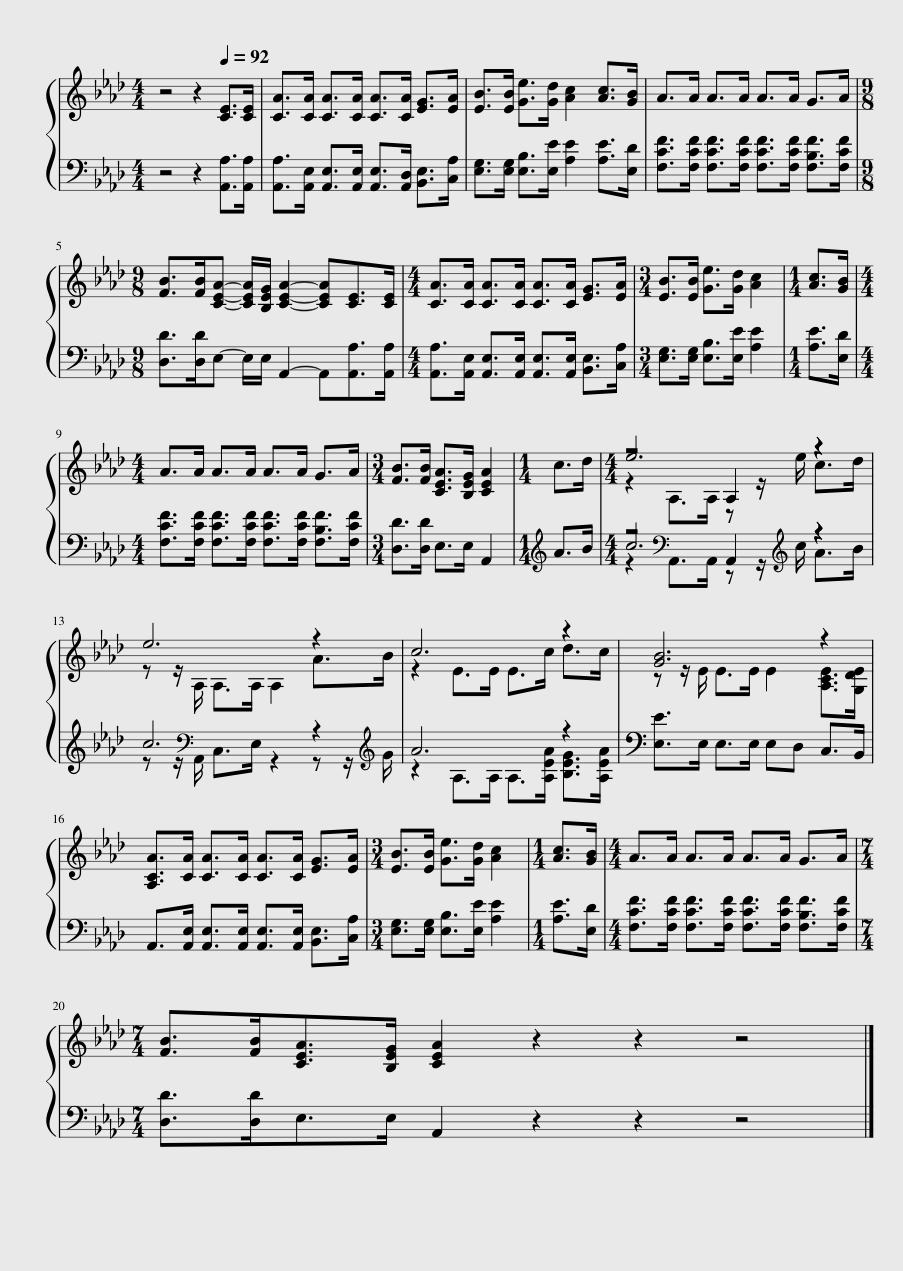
X:1
%%score { ( 1 3 4 ) | ( 2 5 6 ) }
L:1/8
M:4/4
I:linebreak $
K:Ab
V:1 treble
V:3 treble
V:4 treble
V:2 bass
V:5 bass
V:6 bass
V:1
 z4 z2[Q:1/4=92] [CE]>[CE] | [CA]>[CA] [CA]>[CA] [CA]>[CA] [EG]>[EA] | [EB]>[EB] [Ge]>[Gd] [Ac]2 [Ac]>[GB] | A>A A>A A>A G>A |$[M:9/8] [FB]>[FB][CEA]- [CEA]/[B,EG]/ [CEA]2- [CEA][CE]>[CE] | %5
[M:4/4] [CA]>[CA] [CA]>[CA] [CA]>[CA] [EG]>[EA] |[M:3/4] [EB]>[EB] [Ge]>[Gd] [Ac]2 |[M:1/4] [Ac]>[GB] |$[M:4/4] A>A A>A A>A G>A |[M:3/4] [FB]>[FB] [CEA]>[B,EG] [CEA]2 | %10
[M:1/4] c>d |[M:4/4] e6 z2 |$ e6 z2 | c6 z2 | [GB]6 z2 |$ %15
 [A,CA]>[CA] [CA]>[CA] [CA]>[CA] [EG]>[EA] |[M:3/4] [EB]>[EB] [Ge]>[Gd] [Ac]2 |[M:1/4] [Ac]>[GB] |[M:4/4] A>A A>A A>A G>A |$[M:7/4] [FB]>[FB][CEA]>[B,EG] [CEA]2 z2 z2 z4 |] %20
V:2
 z4 z2 [A,,A,]>[A,,A,] | [A,,A,]>[A,,E,] [A,,E,]>[A,,E,] [A,,E,]>[A,,D,] [B,,E,]>[C,A,] | [E,G,]>[E,G,] [E,B,]>[E,E] [A,E]2 [A,E]>[E,D] | [F,CF]>[F,CF] [F,CF]>[F,CF] [F,CF]>[F,CF] [F,B,F]>[F,CF] |$[M:9/8] [D,D]>[D,D]E,- E,/E,/ A,,2- A,,[A,,A,]>[A,,A,] | %5
[M:4/4] [A,,A,]>[A,,E,] [A,,E,]>[A,,E,] [A,,E,]>[A,,E,] [B,,E,]>[C,A,] |[M:3/4] [E,G,]>[E,G,] [E,B,]>[E,E] [A,E]2 |[M:1/4] [A,E]>[E,D] |$[M:4/4] [F,CF]>[F,CF] [F,CF]>[F,CF] [F,CF]>[F,CF] [F,B,F]>[F,CF] |[M:3/4] [D,D]>[D,D] E,>E, A,,2 | %10
[M:1/4][K:treble] A>B |[M:4/4] c6[K:bass][K:treble] z2 |$ c6[K:bass] z2[K:treble] | A6 z2 | [E,E]>E, E,>E, E,D, C,>B,, |$ %15
 A,,>[A,,E,] [A,,E,]>[A,,E,] [A,,E,]>[A,,E,] [B,,E,]>[C,A,] |[M:3/4] [E,G,]>[E,G,] [E,B,]>[E,E] [A,E]2 |[M:1/4] [A,E]>[E,D] |[M:4/4] [F,CF]>[F,CF] [F,CF]>[F,CF] [F,CF]>[F,CF] [F,B,F]>[F,CF] |$[M:7/4] [D,D]>[D,D]E,>E, A,,2 z2 z2 z4 |] %20
V:3
 x8 | x8 | x8 | x8 |$[M:9/8] x9 | %5
[M:4/4] x8 |[M:3/4] x6 |[M:1/4] x2 |$[M:4/4] x8 |[M:3/4] x6 | %10
[M:1/4] x2 |[M:4/4] z2 A,>A, z z/ e/ c>d |$ z z/ A,/ A,>A, A,2 A>B | z2 E>E E>c d>c | z z/ E/ E>E E2 [A,CE]>[G,DE] |$ %15
 x8 |[M:3/4] x6 |[M:1/4] x2 |[M:4/4] x8 |$[M:7/4] x14 |] %20
V:4
 x8 | x8 | x8 | x8 |$[M:9/8] x9 | %5
[M:4/4] x8 |[M:3/4] x6 |[M:1/4] x2 |$[M:4/4] x8 |[M:3/4] x6 | %10
[M:1/4] x2 |[M:4/4] z4 A,2 z2 |$ x8 | x8 | x8 |$ %15
 x8 |[M:3/4] x6 |[M:1/4] x2 |[M:4/4] x8 |$[M:7/4] x14 |] %20
V:5
 x8 | x8 | x8 | x8 |$[M:9/8] x9 | %5
[M:4/4] x8 |[M:3/4] x6 |[M:1/4] x2 |$[M:4/4] x8 |[M:3/4] x6 | %10
[M:1/4][K:treble] x2 |[M:4/4] z2[K:bass] A,,>A,, z z/[K:treble] c/ A>B |$ z z/[K:bass] A,,/ C,>E, z2 z z/[K:treble] G/ | z2 A,>A, A,>[A,EA] [B,EG]>[A,EA] | x8 |$ %15
 x8 |[M:3/4] x6 |[M:1/4] x2 |[M:4/4] x8 |$[M:7/4] x14 |] %20
V:6
 x8 | x8 | x8 | x8 |$[M:9/8] x9 | %5
[M:4/4] x8 |[M:3/4] x6 |[M:1/4] x2 |$[M:4/4] x8 |[M:3/4] x6 | %10
[M:1/4][K:treble] x2 |[M:4/4] z4[K:bass] A,,2[K:treble] z2 |$ x3/2[K:bass] x6[K:treble] x/ | x8 | x8 |$ %15
 x8 |[M:3/4] x6 |[M:1/4] x2 |[M:4/4] x8 |$[M:7/4] x14 |] %20
